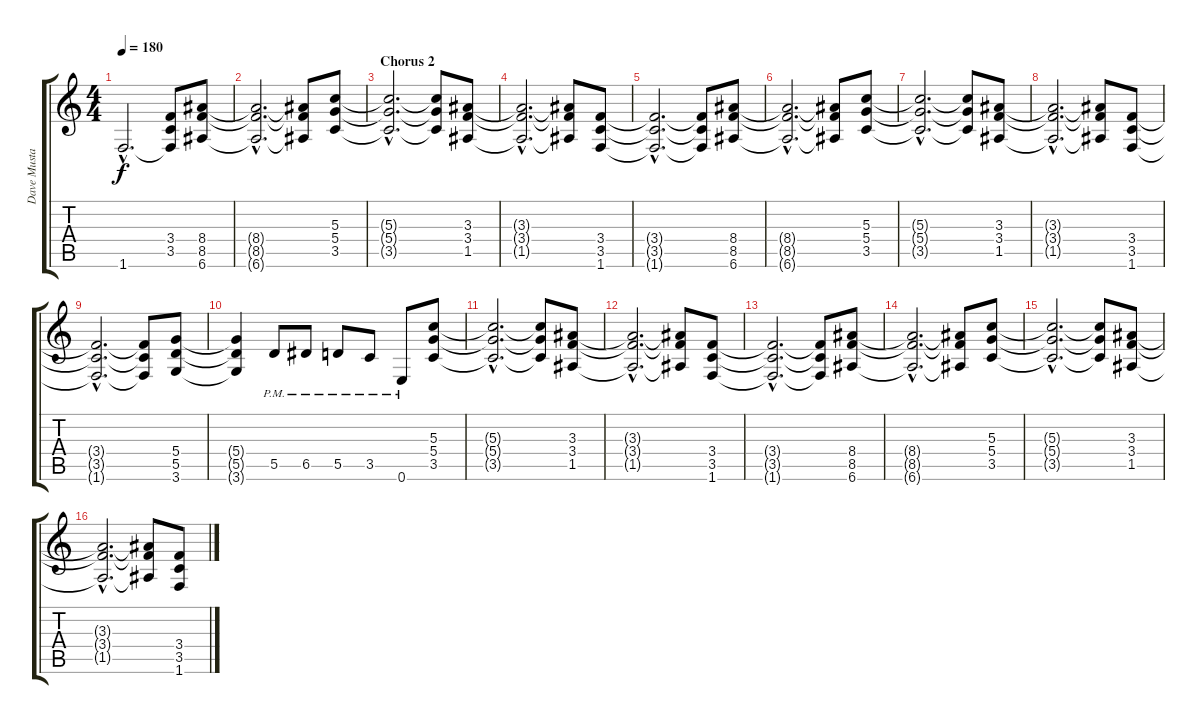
\track ("Dave Mustaine" "Dave Musta") {instrument distortionguitar}
\staff {score tabs}
\tuning (E4 B3 G3 D3 A2 E2) {hide}
\ts (4 4)
\tempo 180
\clef g2
\ks c
1.6{hac t}.2{d dy f} (3.4{t} 3.5{t} 1.6{t}).8 (8.4 8.5 6.6).8 |
(8.4{hac t} 8.5{hac t} 6.6{hac t}).2{d} (8.4{t} 8.5{t} 6.6{t}).8 (5.3 5.4 3.5).8 |
\section ("" "Chorus 2")
(5.3{hac t} 5.4{hac t} 3.5{hac t}).2{d} (5.3{t} 5.4{t} 3.5{t}).8 (3.3 3.4 1.5).8 |
(3.3{hac t} 3.4{hac t} 1.5{hac t}).2{d} (3.3{t} 3.4{t} 1.5{t}).8 (3.4 3.5 1.6).8 |
(3.4{hac t} 3.5{hac t} 1.6{hac t}).2{d} (3.4{t} 3.5{t} 1.6{t}).8 (8.4 8.5 6.6).8 |
(8.4{hac t} 8.5{hac t} 6.6{hac t}).2{d} (8.4{t} 8.5{t} 6.6{t}).8 (5.3 5.4 3.5).8 |
(5.3{hac t} 5.4{hac t} 3.5{hac t}).2{d} (5.3{t} 5.4{t} 3.5{t}).8 (3.3 3.4 1.5).8 |
(3.3{hac t} 3.4{hac t} 1.5{hac t}).2{d} (3.3{t} 3.4{t} 1.5{t}).8 (3.4 3.5 1.6).8 |
(3.4{hac t} 3.5{hac t} 1.6{hac t}).2{d} (3.4{t} 3.5{t} 1.6{t}).8 (5.4 5.5 3.6).8 |
(5.4{t} 5.5{t} 3.6{t}).4 5.5{pm}.8 6.5{pm}.8 5.5{pm}.8 3.5{pm}.8 0.6{pm}.8 (5.3 5.4 3.5).8 |
(5.3{hac t} 5.4{hac t} 3.5{hac t}).2{d} (5.3{t} 5.4{t} 3.5{t}).8 (3.3 3.4 1.5).8 |
(3.3{hac t} 3.4{hac t} 1.5{hac t}).2{d} (3.3{t} 3.4{t} 1.5{t}).8 (3.4 3.5 1.6).8 |
(3.4{hac t} 3.5{hac t} 1.6{hac t}).2{d} (3.4{t} 3.5{t} 1.6{t}).8 (8.4 8.5 6.6).8 |
(8.4{hac t} 8.5{hac t} 6.6{hac t}).2{d} (8.4{t} 8.5{t} 6.6{t}).8 (5.3 5.4 3.5).8 |
(5.3{hac t} 5.4{hac t} 3.5{hac t}).2{d} (5.3{t} 5.4{t} 3.5{t}).8 (3.3 3.4 1.5).8 |
(3.3{hac t} 3.4{hac t} 1.5{hac t}).2{d} (3.3{t} 3.4{t} 1.5{t}).8 (3.4 3.5 1.6).8
